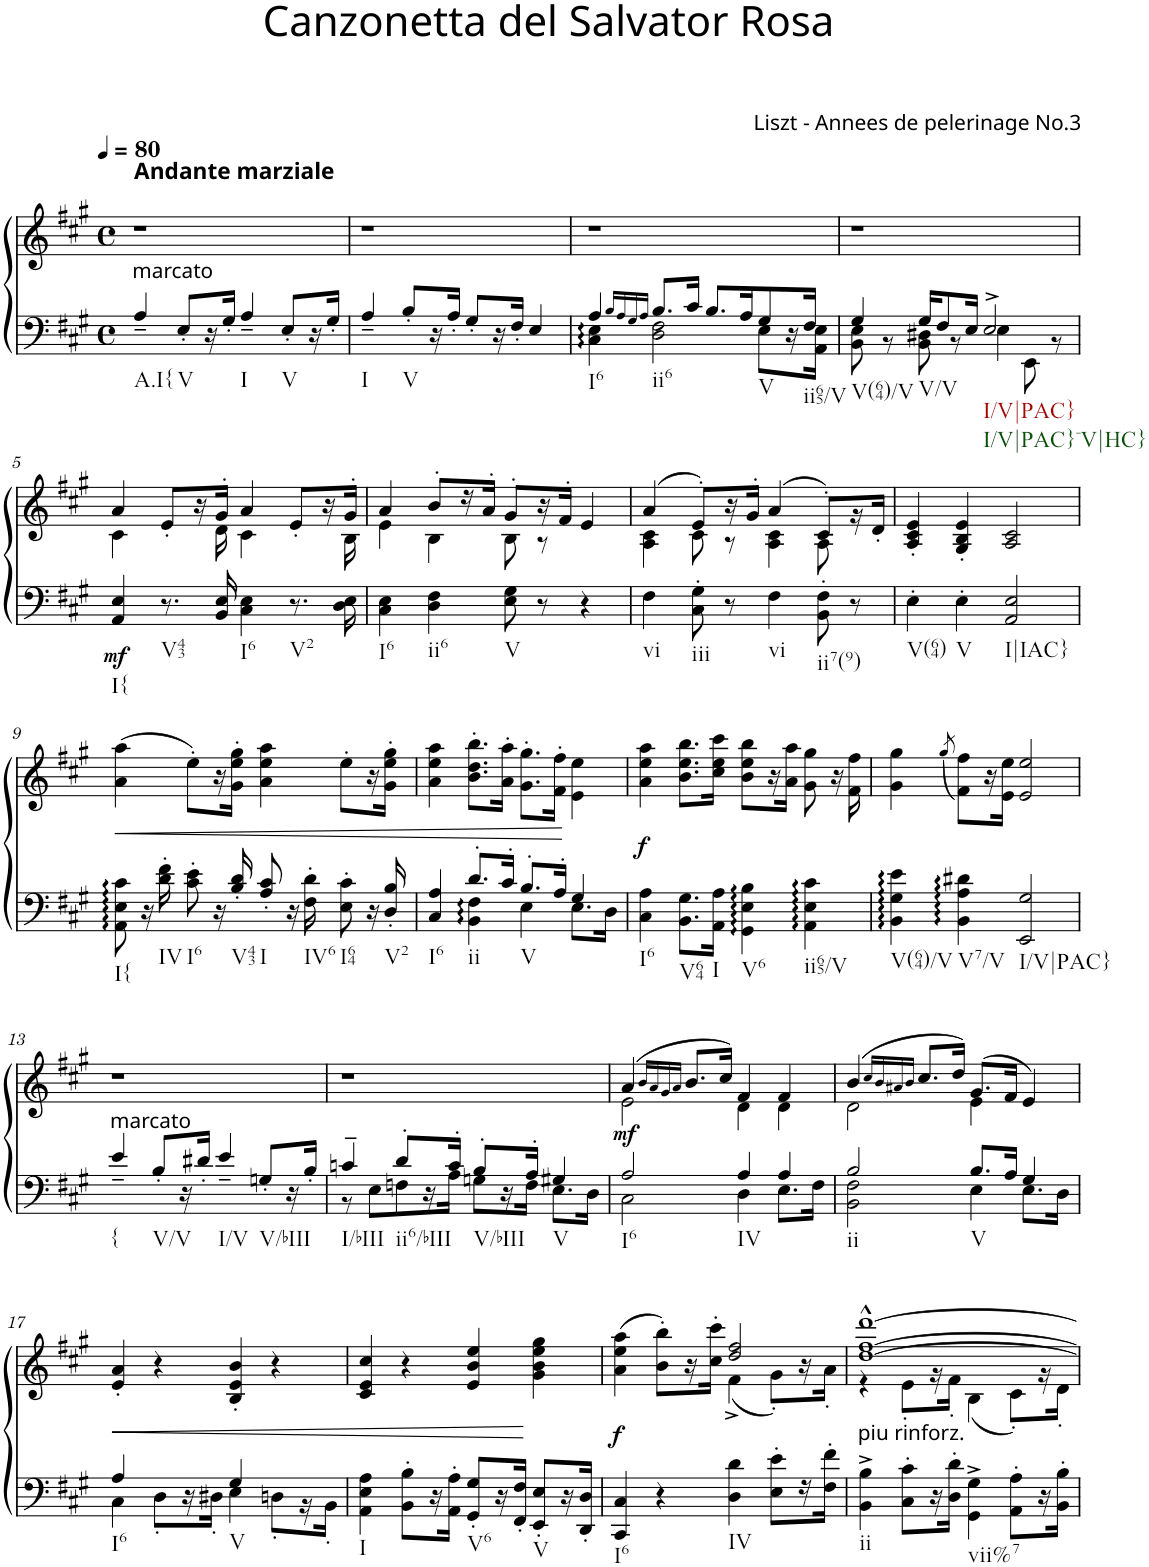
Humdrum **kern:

**kern	**kern	**dynam
*part1	*part1	*part1
*staff2	*staff1	*staff1/2
*I"Klavier	*	*
*I'Klav.	*	*
*clefF4	*clefG2	*
*k[f#c#g#]	*k[f#c#g#]	*
*A:	*A:	*
*M4/4	*M4/4	*
*met(c)	*met(c)	*
*MM80	*MM80	*
=1	=1	=1
!	!LO:TX:a:B:t=Andante marziale	!
!LO:TX:a:t=marcato	!	!
!LO:TX:b:t=A.I{	!	!
4A~/	1r	.
!LO:TX:b:t=V	!	!
8E'/L	.	.
16r	.	.
16G#'/JJ	.	.
!LO:TX:b:t=I	!	!
4A~/	.	.
!LO:TX:b:t=V	!	!
8E'/L	.	.
16r	.	.
16G#'/JJ	.	.
=2	=2	=2
!LO:TX:b:t=I	!	!
4A~/	1r	.
!LO:TX:b:t=V	!	!
8B'/L	.	.
16r	.	.
16A'/JJ	.	.
8G#'/L	.	.
16r	.	.
16F#'/JJ	.	.
4E/	.	.
=3	=3	=3
*^	*	*
!LO:TX:b:t=I6	!	!	!
4A/	4C#\ 4E\	1r	.
16qB/LL	.	.	.
16qA/	.	.	.
16qG#/	.	.	.
16qA/JJ	.	.	.
!LO:TX:b:t=ii6	!	!	!
8.B/L	2D\ 2F#\	.	.
16c#/Jk	.	.	.
8.B/L	.	.	.
16A/K	.	.	.
!LO:TX:b:t=V	!	!	!
8G#/	8E\L	.	.
16r	16ryy	.	.
!LO:TX:b:t=ii65/V	!	!	!
16F#/JJ	16AA\ 16E\JJ	.	.
=4	=4	=4	=4
!LO:TX:b:t=V(64)/V	!	!	!
4G#/	8BB\ 8E\	1r	.
.	8r	.	.
!LO:TX:b:t=V/V	!	!	!
16G#/KL	8BB\ 8D#X\	.	.
8F#/	.	.	.
.	8r	.	.
16E/Jk	.	.	.
!LO:TX:b:t=I/V|PAC}	!	!	!
!LO:TX:b:t=I/V|PAC}-V|HC}	!	!	!
2E^/	4E\	.	.
.	8EE\	.	.
.	8r	.	.
!!LO:LB:g=z
=5	=5	=5	=5
*	*	*^	*
!LO:TX:b:t=I{	!	!	!	!
!	!	!	!	!LO:DY:b=2
*v	*v	*	*	*
4AA/ 4E/	4a/	4c#\	mf
!LO:TX:b:t=V43	!	!	!
8.r	8e'/L	8ryy	.
.	16r	16ryy	.
16BB/ 16E/	16g#'/JJ	16d\	.
!LO:TX:b:t=I6	!	!	!
4C#\ 4E\	4a/	4c#\	.
!LO:TX:b:t=V2	!	!	!
8.r	8e'/L	8ryy	.
.	16r	16ryy	.
16D\ 16E\	16g#'/JJ	16B\	.
=6	=6	=6	=6
!LO:TX:b:t=I6	!	!	!
4C#\ 4E\	4a/	4e\	.
!LO:TX:b:t=ii6	!	!	!
4D\ 4F#\	8b'/L	4B\	.
.	16r	.	.
.	16a'/JJ	.	.
!LO:TX:b:t=V	!	!	!
8E\ 8G#\	8g#'/L	8B\	.
8r	16r	8r	.
.	16f#'/JJ	.	.
4r	4e/	4ryy	.
=7	=7	=7	=7
!LO:TX:b:t=vi	!	!	!
4F#\	(4a/	4A\ 4c#\	.
!LO:TX:b:t=iii	!	!	!
8C#\' 8G#\'	8e'/L)	8c#\	.
8r	16r	8r	.
.	16g#'/JJ	.	.
!LO:TX:b:t=vi	!	!	!
4F#\	(4a/	4A\ 4c#\	.
!LO:TX:b:t=ii7(9)	!	!	!
8BB\' 8F#\'	8c#'/L)	8A\	.
8r	16r	8ryy	.
.	16d'/JJ	.	.
*	*v	*v	*
=8	=8	=8
!LO:TX:b:t=V(64)	!	!
4E'\	4A/' 4c#/' 4e/'	.
!LO:TX:b:t=V	!	!
4E'\	4G#/' 4B/' 4e/'	.
!LO:TX:b:t=I|IAC}	!	!
2AA/ 2E/	2A/ 2c#/	.
!!LO:LB:g=z
=9	=9	=9
!LO:TX:b:t=I{	!	!
!	!	!LO:HP:b
8AA\ 8E\ 8c#\	(4a\ 4aa\	<
16r	.	.
!LO:TX:b:t=IV	!	!
16d\' 16f#\'	.	.
!LO:TX:b:t=I6	!	!
8c#\' 8e\'	8ee'\L)	.
16r	16r	.
!LO:TX:b:t=V43	!	!
16B/' 16d/'	16g#\' 16ee\' 16gg#\'JJ	.
!LO:TX:b:t=I	!	!
8A/' 8c#/'	4a\ 4ee\ 4aa\	.
16r	.	.
!LO:TX:b:t=IV6	!	!
16F#\' 16d\'	.	.
!LO:TX:b:t=I64	!	!
8E\' 8c#\'	8ee'\L	.
16r	16r	.
!LO:TX:b:t=V2	!	!
16D/' 16B/'	16g#\' 16ee\' 16gg#\'JJ	.
=10	=10	=10
*^	*	*
!LO:TX:b:t=I6	!	!	!
4C#/ 4A/	4ryy	4a\ 4ee\ 4aa\	.
!LO:TX:b:t=ii	!	!	!
8.d'/L	4BB\ 4F#\	8.b\' 8.dd\' 8.bb\'L	.
16c#'/Jk	.	16a\' 16aa\'Jk	.
!LO:TX:b:t=V	!	!	!
8.B'/L	4E\	8.g#\' 8.gg#\'L	.
16A'/Jk	.	16f#\' 16ff#\'Jk	.
4G#/	8.E\L	4e\ 4ee\	[
.	16D\Jk	.	.
=11	=11	=11	=11
!LO:TX:b:t=I6	!	!	!
!	!	!	!LO:DY:b
*v	*v	*	*
4C#\ 4A\	4a\ 4ee\ 4aa\	f
!LO:TX:b:t=V64	!	!
8.BB\ 8.G#\L	8.b\ 8.ee\ 8.bb\L	.
!LO:TX:b:t=I	!	!
16AA\ 16A\Jk	16cc#\ 16ee\ 16ccc#\Jk	.
!LO:TX:b:t=V6	!	!
4GG#\ 4E\ 4B\	8b\ 8ee\ 8bb\L	.
.	16r	.
.	16a\ 16aa\JJ	.
!LO:TX:b:t=ii65/V	!	!
4AA\ 4E\ 4c#\	8g#\ 8gg#\	.
.	16r	.
.	16f#\ 16ff#\	.
=12	=12	=12
!LO:TX:b:t=V(64)/V	!	!
4BB\ 4G#\ 4e\	4g#\ 4gg#\	.
.	(8qgg#/	.
!LO:TX:b:t=V7/V	!	!
4BB\ 4A\ 4d#X\	8f#\ 8ff#\L)	.
.	16r	.
.	16e\ 16ee\JJ	.
!LO:TX:b:t=I/V|PAC}	!	!
2EE/ 2G#/	2e/ 2ee/	.
!!LO:LB:g=z
=13	=13	=13
!LO:TX:a:t=marcato	!	!
!LO:TX:b:t={	!	!
4e~/	1r	.
!LO:TX:b:t=V/V	!	!
8B'/L	.	.
16r	.	.
16d#X'/JJ	.	.
!LO:TX:b:t=I/V	!	!
4e~/	.	.
!LO:TX:b:t=V/bIII	!	!
8Gn'/L	.	.
16r	.	.
16B'/JJ	.	.
=14	=14	=14
*^	*	*
!LO:TX:b:t=I/bIII	!	!	!
4cn~/	8r	1r	.
.	8E\L	.	.
!LO:TX:b:t=ii6/bIII	!	!	!
8d'/L	8Fn\	.	.
16r	16ryy	.	.
16c'/JJ	16A\JJ	.	.
!LO:TX:b:t=V/bIII	!	!	!
8B'/L	8Gn\L	.	.
16r	16ryy	.	.
16A'/JJ	16F\JJ	.	.
!LO:TX:b:t=V	!	!	!
4G#X/	8.E\L	.	.
.	16D\Jk	.	.
=15	=15	=15	=15
*	*	*^	*
!LO:TX:b:t=I6	!	!	!	!
!	!	!	!	!LO:DY:b
2A/	2C#\	(4a/	2e\	mf
.	.	16qb/LL	.	.
.	.	16qa/	.	.
.	.	16qg#/	.	.
.	.	16qa/JJ	.	.
.	.	8.b/L	.	.
.	.	16cc#/Jk)	.	.
!LO:TX:b:t=IV	!	!	!	!
4A/	4D\	4f#/	4d\	.
4A/	8.E\L	4f#/	4d\	.
.	16F#\Jk	.	.	.
=16	=16	=16	=16	=16
!LO:TX:b:t=ii	!	!	!	!
2B/	2BB\ 2F#\	(4b/	2d\	.
.	.	16qcc#/LL	.	.
.	.	16qb/	.	.
.	.	16qa#X/	.	.
.	.	16qb/JJ	.	.
.	.	8.cc#/L	.	.
.	.	16dd/Jk)	.	.
!LO:TX:b:t=V	!	!	!	!
8.B/L	4E\	(8.g#/L	4e\	.
16A/Jk	.	16f#/Jk	.	.
4G#/	8.E\L	4e/)	4ryy	.
.	16D\Jk	.	.	.
*	*	*v	*v	*
!!LO:LB:g=z
=17	=17	=17	=17
!LO:TX:b:t=I6	!	!	!
!	!	!	!LO:HP:b
4A/	4C#\	4e/' 4a/'	<
8ryy	8D'\L	4r	.
16ryy	16r	.	.
16ryy	16D#X'\JJ	.	.
!LO:TX:b:t=V	!	!	!
4G#/	4E\	4B/' 4e/' 4b/'	.
8ryy	8Dn'\L	4r	.
16ryy	16r	.	.
16ryy	16BB'\JJ	.	.
=18	=18	=18	=18
!LO:TX:b:t=I	!	!	!
*v	*v	*	*
4AA\ 4E\ 4A\	4c#/ 4e/ 4cc#/	.
8BB\' 8B\'L	4r	.
16r	.	.
16AA\' 16A\'JJ	.	.
!LO:TX:b:t=V6	!	!
8GG#/' 8G#/'L	4e/ 4b/ 4ee/	.
16r	.	.
16FF#/' 16F#/'JJ	.	.
!LO:TX:b:t=V	!	!
8EE/' 8E/'L	4g#\ 4b\ 4ee\ 4gg#\	[
16r	.	.
16DD/' 16D/'JJ	.	.
=19	=19	=19
*	*^	*
!LO:TX:b:t=I6	!	!	!
!	!	!	!LO:DY:b
4CC#/ 4C#/	(4a\ 4ee\ 4aa\	2ryy	f
4r	8b\' 8bb\'L)	.	.
.	16r	.	.
.	16cc#\' 16ccc#\'JJ	.	.
!LO:TX:b:t=IV	!	!	!
4D\ 4d\	2dd/ 2ff#/	(4f#^\	.
8E\' 8e\'L	.	8g#'\L)	.
16r	.	16r	.
16F#\' 16f#\'JJ	.	16a'\JJ	.
=20	=20	=20	=20
!LO:TX:a:t=piu rinforz.	!	!	!
!LO:TX:b:t=ii	!	!	!
4BB\^ 4B\^	[1dd^^ [1ff#^^ [1ddd^^	4r	.
8C#\' 8c#\'L	.	8e'\L	.
16r	.	16r	.
16D\' 16d\'JJ	.	16f#'\JJ	.
!LO:TX:b:t=vii%7	!	!	!
4GG#\^ 4G#\^	.	(4B\	.
8AA\' 8A\'L	.	8c#'\L)	.
16r	.	16r	.
16BB\' 16B\'JJ	.	16d'\JJ	.
*	*v	*v	*
=	=	=
*-	*-	*-
